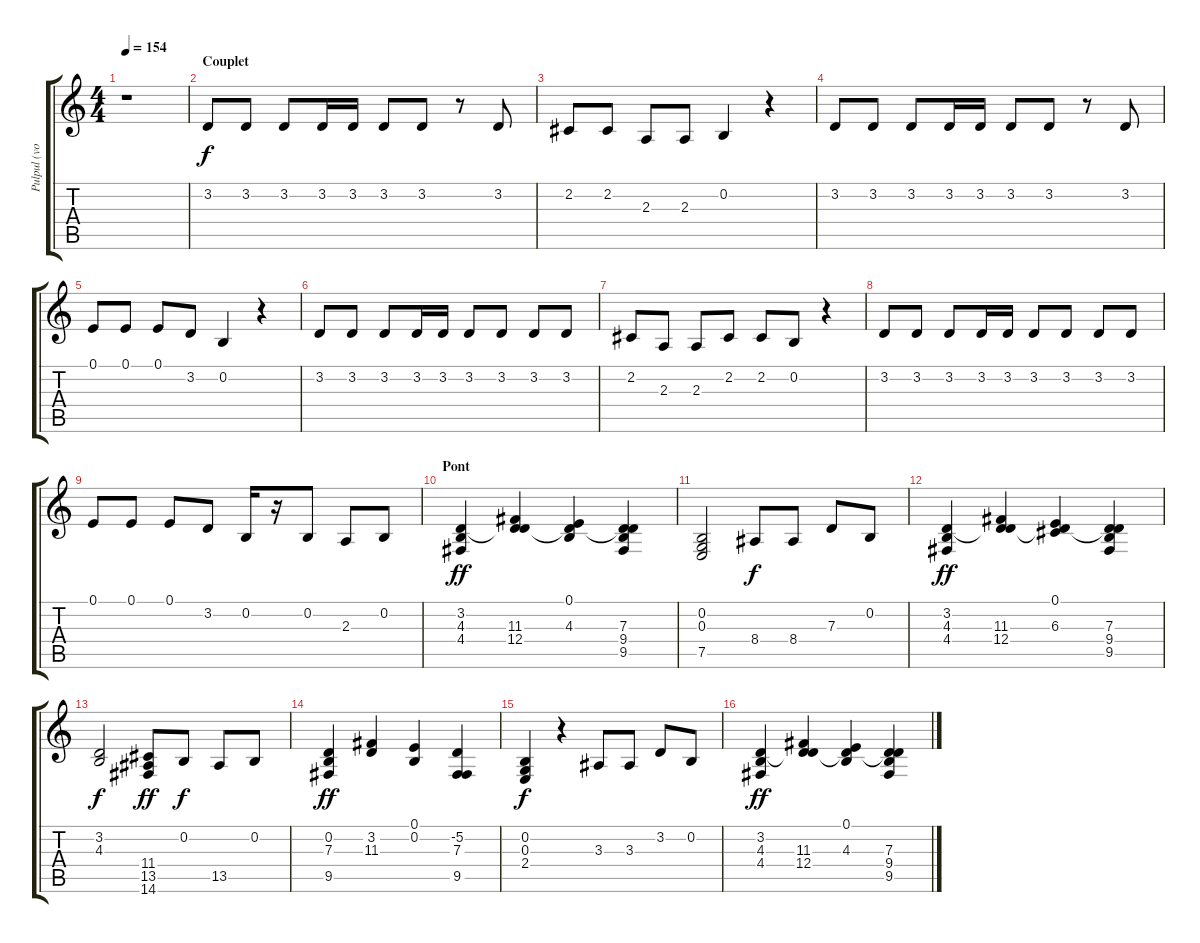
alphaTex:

\track ("Pulpul (voix)" "Pulpul (vo") {instrument cello}
\staff {score tabs}
\tuning (E4 B3 G3 D3 A2 E2) {hide}
\ts (4 4)
\tempo 154
\clef g2
\ks c
r.1{dy f} |
\section ("" "Couplet")
3.2.8 3.2.8 3.2.8 3.2.16 3.2.16 3.2.8 3.2.8 r.8 3.2.8 |
2.2.8 2.2.8 2.3.8 2.3.8 0.2.4 r.4 |
3.2.8 3.2.8 3.2.8 3.2.16 3.2.16 3.2.8 3.2.8 r.8 3.2.8 |
0.1.8 0.1.8 0.1.8 3.2.8 0.2.4 r.4 |
3.2.8 3.2.8 3.2.8 3.2.16 3.2.16 3.2.8 3.2.8 3.2.8 3.2.8 |
2.2.8 2.3.8 2.3.8 2.2.8 2.2.8 0.2.8 r.4 |
3.2.8 3.2.8 3.2.8 3.2.16 3.2.16 3.2.8 3.2.8 3.2.8 3.2.8 |
0.1.8 0.1.8 0.1.8 3.2.8 0.2.16 r.16 0.2.8 2.3.8 0.2.8 |
\section ("" "Pont")
(3.2 4.3 4.4).4{dy ff} (3.2{t} 11.3 12.4).4 (0.1 3.2{t} 4.3).4 (3.2{t} 7.3 9.4 9.5).4 |
(0.2 0.3 7.5).2 8.4.8{dy f} 8.4.8 7.3.8 0.2.8 |
(3.2 4.3 4.4).4{dy ff} (3.2{t} 11.3 12.4).4 (0.1 3.2{t} 6.3).4 (3.2{t} 7.3 9.4 9.5).4 |
(3.2 4.3).2{dy f} (11.4 13.5 14.6).8{dy ff} 0.2.8{dy f} 13.5.8 0.2.8 |
(0.2 7.3 9.5).4{dy ff} (3.2 11.3).4 (0.1 0.2).4 (-5.2 7.3 9.5).4 |
(0.2 0.3 2.4).4{dy f} r.4 3.3.8 3.3.8 3.2.8 0.2.8 |
(3.2 4.3 4.4).4{dy ff} (3.2{t} 11.3 12.4).4 (0.1 3.2{t} 4.3).4 (3.2{t} 7.3 9.4 9.5).4
